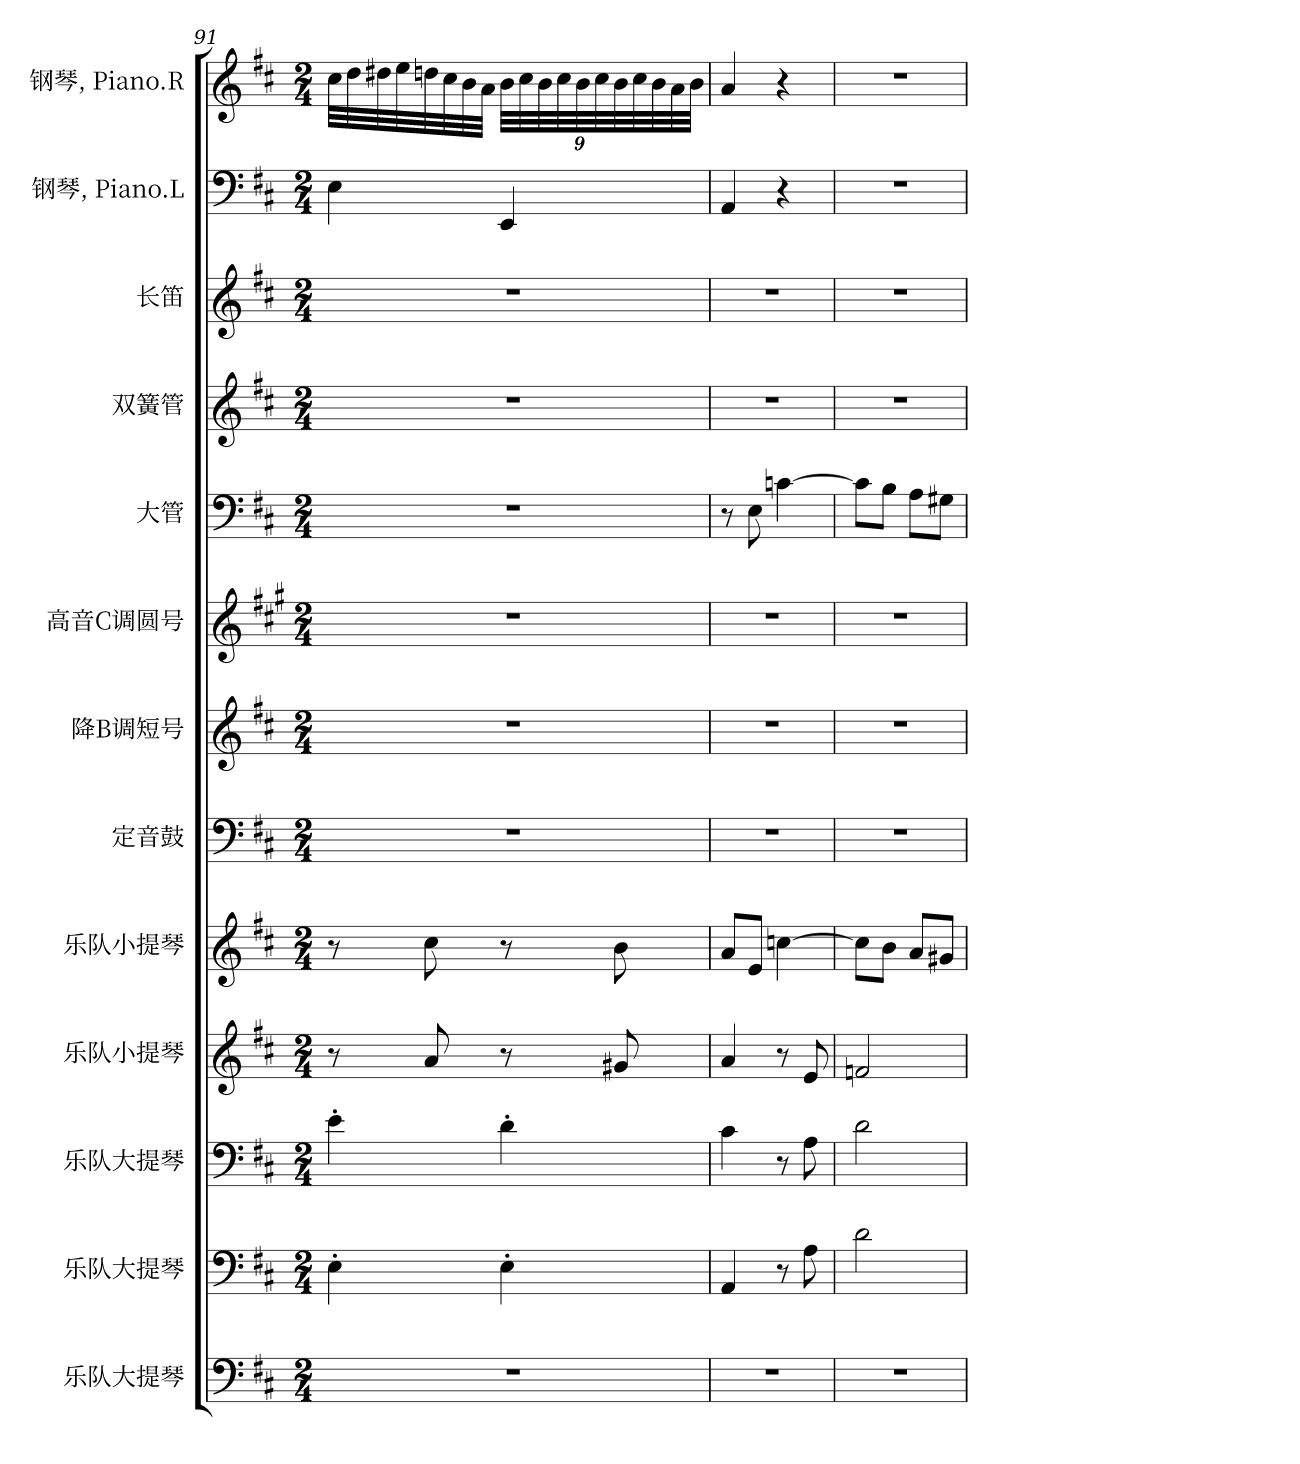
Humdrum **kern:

**kern	**kern	**kern	**kern	**kern	**kern	**kern	**kern	**kern	**kern	**kern	**kern	**kern
*part13	*part12	*part11	*part10	*part9	*part8	*part7	*part6	*part5	*part4	*part3	*part2	*part1
*staff13	*staff12	*staff11	*staff10	*staff9	*staff8	*staff7	*staff6	*staff5	*staff4	*staff3	*staff2	*staff1
*I"乐队大提琴	*I"乐队大提琴	*I"乐队大提琴	*I"乐队小提琴	*I"乐队小提琴	*I"定音鼓	*I"降B调短号	*I"高音C调圆号	*I"大管	*I"双簧管	*I"长笛	*I"钢琴, Piano.L	*I"钢琴, Piano.R
*	*	*	*	*	*	*	*	*	*	*	*I'Pno.	*I'Pno.
!!LO:PB:g=z
*clefF4	*clefF4	*clefF4	*clefG2	*clefG2	*clefF4	*clefG2	*clefG2	*clefF4	*clefG2	*clefG2	*clefF4	*clefG2
*	*	*	*	*	*	*ITrd1c2	*ITrd4c7	*	*	*	*	*
*k[f#c#]	*k[f#c#]	*k[f#c#]	*k[f#c#]	*k[f#c#]	*k[f#c#]	*k[]	*k[f#c#]	*k[f#c#]	*k[f#c#]	*k[f#c#]	*k[f#c#]	*k[f#c#]
*M2/4	*M2/4	*M2/4	*M2/4	*M2/4	*M2/4	*M2/4	*M2/4	*M2/4	*M2/4	*M2/4	*M2/4	*M2/4
=91	=91	=91	=91	=91	=91	=91	=91	=91	=91	=91	=91	=91
2r	4E'\	4e'\	8r	8r	2r	2r	2r	2r	2r	2r	4E\	32cc#\LLL
.	.	.	.	.	.	.	.	.	.	.	.	32dd\
.	.	.	.	.	.	.	.	.	.	.	.	32dd#X\
.	.	.	.	.	.	.	.	.	.	.	.	32ee\
.	.	.	8a/	8cc#\	.	.	.	.	.	.	.	32ddn\
.	.	.	.	.	.	.	.	.	.	.	.	32cc#\
.	.	.	.	.	.	.	.	.	.	.	.	32b\
.	.	.	.	.	.	.	.	.	.	.	.	32a\JJJ
*	*	*	*	*	*	*	*	*	*	*	*	*Xbrackettup
.	4E'\	4d'\	8r	8r	.	.	.	.	.	.	4EE/	48b\LLL
.	.	.	.	.	.	.	.	.	.	.	.	48cc#\
.	.	.	.	.	.	.	.	.	.	.	.	48b\
.	.	.	.	.	.	.	.	.	.	.	.	48cc#\
.	.	.	.	.	.	.	.	.	.	.	.	48b\
.	.	.	.	.	.	.	.	.	.	.	.	48cc#\
.	.	.	8g#X/	8b\	.	.	.	.	.	.	.	48b\
.	.	.	.	.	.	.	.	.	.	.	.	48cc#\
.	.	.	.	.	.	.	.	.	.	.	.	48b\
.	.	.	.	.	.	.	.	.	.	.	.	32a\
.	.	.	.	.	.	.	.	.	.	.	.	32b\JJJ
=92	=92	=92	=92	=92	=92	=92	=92	=92	=92	=92	=92	=92
2r	4AA/	4c#\	4a/	8a/L	2r	2r	2r	8r	2r	2r	4AA/	4a/
.	.	.	.	8e/J	.	.	.	8E\	.	.	.	.
.	8r	8r	8r	[4ccn\	.	.	.	[4cn\	.	.	4r	4r
.	8A\	8A\	8e/	.	.	.	.	.	.	.	.	.
=93	=93	=93	=93	=93	=93	=93	=93	=93	=93	=93	=93	=93
2r	2d\	2d\	2fn/	8cc\L]	2r	2r	2r	8c\L]	2r	2r	2r	2r
.	.	.	.	8b\J	.	.	.	8B\J	.	.	.	.
.	.	.	.	8a/L	.	.	.	8A\L	.	.	.	.
.	.	.	.	8g#X/J	.	.	.	8G#X\J	.	.	.	.
=	=	=	=	=	=	=	=	=	=	=	=	=
*-	*-	*-	*-	*-	*-	*-	*-	*-	*-	*-	*-	*-
